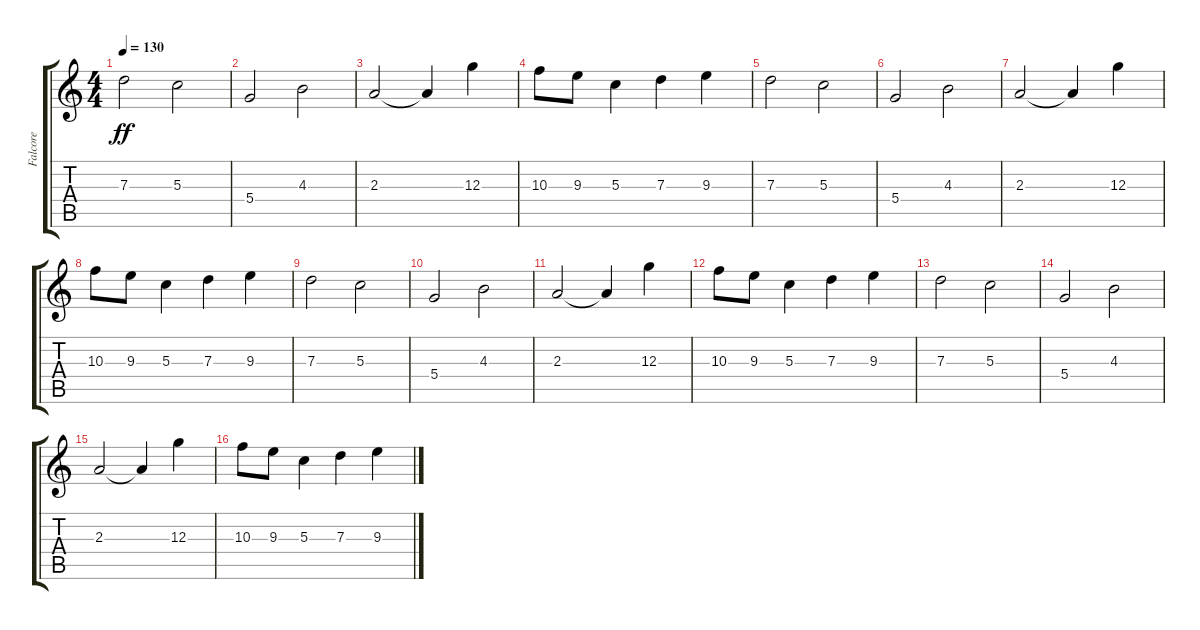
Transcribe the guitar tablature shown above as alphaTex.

\track ("Falcore" "Falcore") {instrument overdrivenguitar}
\staff {score tabs}
\tuning (E4 B3 G3 D3 A2 E2) {hide}
\ts (4 4)
\tempo 130
\clef g2
\ks c
7.3.2{dy ff} 5.3.2 |
5.4.2 4.3.2 |
2.3.2 2.3{t}.4 12.3.4 |
10.3.8 9.3.8 5.3.4 7.3.4 9.3.4 |
7.3.2 5.3.2 |
5.4.2 4.3.2 |
2.3.2 2.3{t}.4 12.3.4 |
10.3.8 9.3.8 5.3.4 7.3.4 9.3.4 |
7.3.2 5.3.2 |
5.4.2 4.3.2 |
2.3.2 2.3{t}.4 12.3.4 |
10.3.8 9.3.8 5.3.4 7.3.4 9.3.4 |
7.3.2 5.3.2 |
5.4.2 4.3.2 |
2.3.2 2.3{t}.4 12.3.4 |
10.3.8 9.3.8 5.3.4 7.3.4 9.3.4
